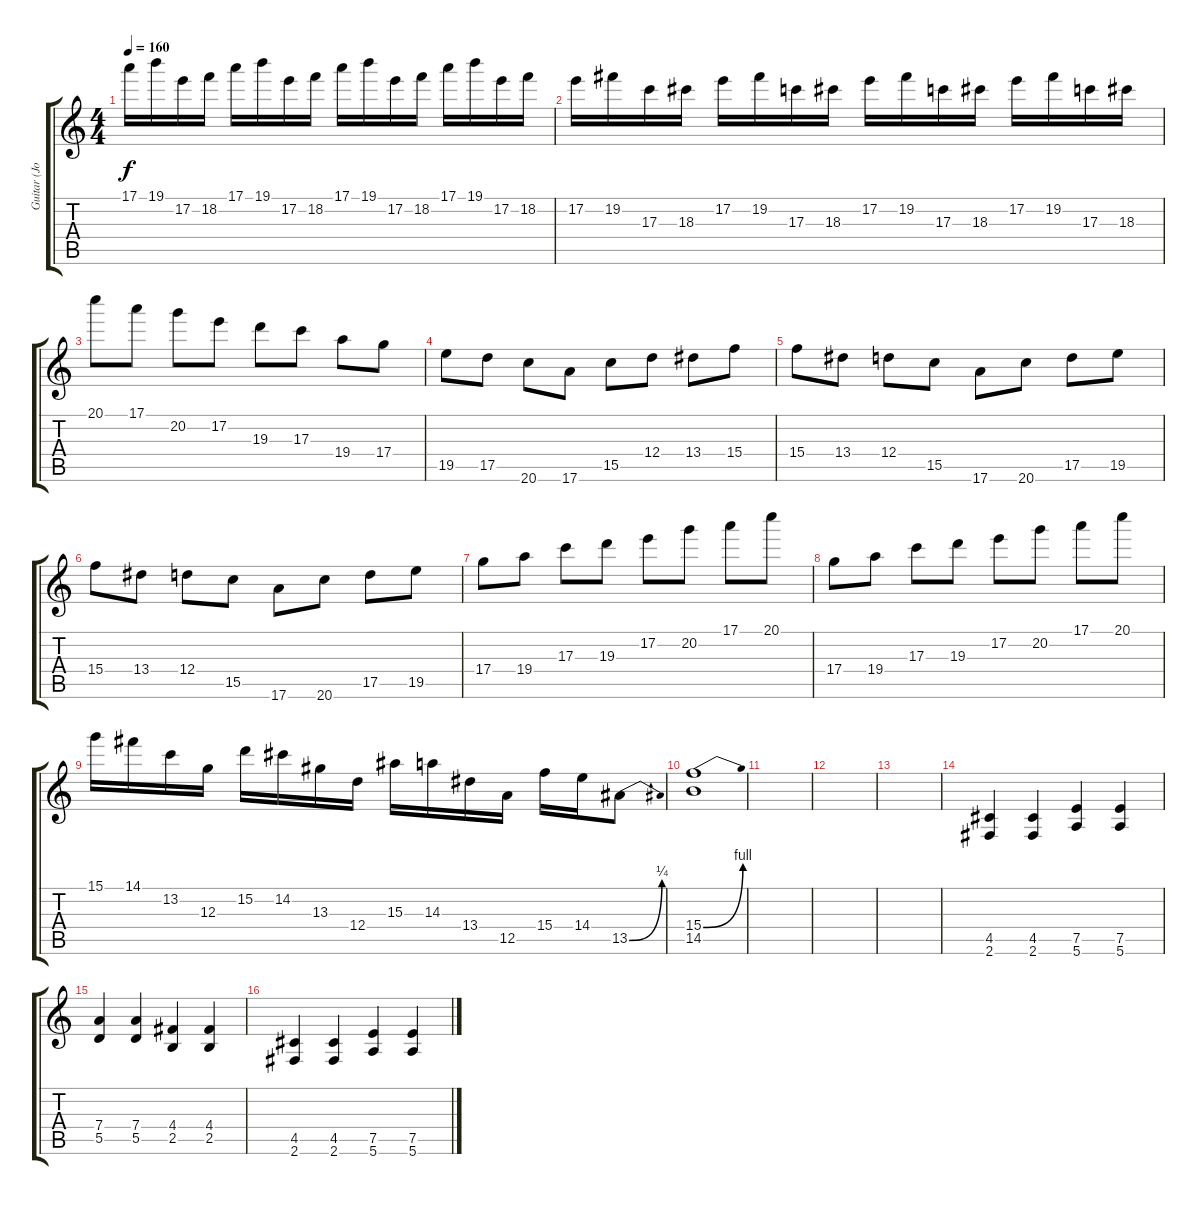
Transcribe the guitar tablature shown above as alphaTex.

\track ("Guitar (Jon)" "Guitar (Jo") {instrument electricguitarjazz}
\staff {score tabs}
\tuning (E4 B3 G3 D3 A2 E2) {hide}
\ts (4 4)
\tempo 160
\clef g2
\ks c
17.1.16{dy f} 19.1.16 17.2.16 18.2.16 17.1.16 19.1.16 17.2.16 18.2.16 17.1.16 19.1.16 17.2.16 18.2.16 17.1.16 19.1.16 17.2.16 18.2.16 |
17.2.16 19.2.16 17.3.16 18.3.16 17.2.16 19.2.16 17.3.16 18.3.16 17.2.16 19.2.16 17.3.16 18.3.16 17.2.16 19.2.16 17.3.16 18.3.16 |
20.1.8 17.1.8 20.2.8 17.2.8 19.3.8 17.3.8 19.4.8 17.4.8 |
19.5.8 17.5.8 20.6.8 17.6.8 15.5.8 12.4.8 13.4.8 15.4.8 |
15.4.8 13.4.8 12.4.8 15.5.8 17.6.8 20.6.8 17.5.8 19.5.8 |
15.4.8 13.4.8 12.4.8 15.5.8 17.6.8 20.6.8 17.5.8 19.5.8 |
17.4.8 19.4.8 17.3.8 19.3.8 17.2.8 20.2.8 17.1.8 20.1.8 |
17.4.8 19.4.8 17.3.8 19.3.8 17.2.8 20.2.8 17.1.8 20.1.8 |
15.1.16 14.1.16 13.2.16 12.3.16 15.2.16 14.2.16 13.3.16 12.4.16 15.3.16 14.3.16 13.4.16 12.5.16 15.4.16 14.4.16 13.5{be (bend 0 0 60 1)}.8 |
(15.4{be (bend 0 0 60 4)} 14.5).1 |
|
|
|
(4.5 2.6).4 (4.5 2.6).4 (7.5 5.6).4 (7.5 5.6).4 |
(7.4 5.5).4 (7.4 5.5).4 (4.4 2.5).4 (4.4 2.5).4 |
(4.5 2.6).4 (4.5 2.6).4 (7.5 5.6).4 (7.5 5.6).4
